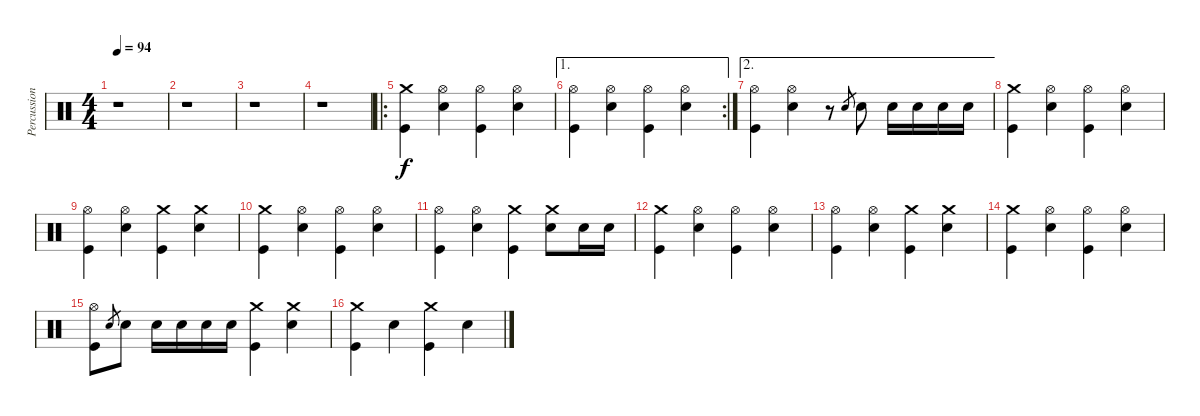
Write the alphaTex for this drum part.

\track ("Percussion" "Percussion") {instrument percussion}
\staff {score}
\articulation defaults
\ts (4 4)
\tempo 94
\clef neutral
\ks c
r.1{dy f} |
r.1 |
r.1 |
r.1 |
\ro
("Crash medium (hit)" "Kick (hit)").4 ("Hi-Hat (open)" "Snare (hit) 2").4 ("Hi-Hat (open)" "Kick (hit)").4 ("Hi-Hat (open)" "Snare (hit) 2").4 |
\ae 1
\rc 2
("Hi-Hat (open)" "Kick (hit)").4 ("Hi-Hat (open)" "Snare (hit) 2").4 ("Hi-Hat (open)" "Kick (hit)").4 ("Hi-Hat (open)" "Snare (hit) 2").4 |
\ae 2
("Hi-Hat (open)" "Kick (hit)").4 ("Hi-Hat (open)" "Snare (hit) 2").4 r.8 "Snare (hit) 2".8{gr} "Snare (hit) 2".8 "Snare (hit) 2".16 "Snare (hit) 2".16 "Snare (hit) 2".16 "Snare (hit) 2".16 |
("Crash medium (hit)" "Kick (hit)").4 ("Hi-Hat (open)" "Snare (hit) 2").4 ("Hi-Hat (open)" "Kick (hit)").4 ("Hi-Hat (open)" "Snare (hit) 2").4 |
("Hi-Hat (open)" "Kick (hit)").4 ("Hi-Hat (open)" "Snare (hit) 2").4 ("Crash medium (hit)" "Kick (hit)").4 ("Crash medium (hit)" "Snare (hit) 2").4 |
("Crash medium (hit)" "Kick (hit)").4 ("Hi-Hat (open)" "Snare (hit) 2").4 ("Hi-Hat (open)" "Kick (hit)").4 ("Hi-Hat (open)" "Snare (hit) 2").4 |
("Hi-Hat (open)" "Kick (hit)").4 ("Hi-Hat (open)" "Snare (hit) 2").4 ("Crash medium (hit)" "Kick (hit)").4 ("Crash medium (hit)" "Snare (hit) 2").8 "Snare (hit) 2".16 "Snare (hit) 2".16 |
("Crash medium (hit)" "Kick (hit)").4 ("Hi-Hat (open)" "Snare (hit) 2").4 ("Hi-Hat (open)" "Kick (hit)").4 ("Hi-Hat (open)" "Snare (hit) 2").4 |
("Hi-Hat (open)" "Kick (hit)").4 ("Hi-Hat (open)" "Snare (hit) 2").4 ("Crash medium (hit)" "Kick (hit)").4 ("Crash medium (hit)" "Snare (hit) 2").4 |
("Crash medium (hit)" "Kick (hit)").4 ("Hi-Hat (open)" "Snare (hit) 2").4 ("Hi-Hat (open)" "Kick (hit)").4 ("Hi-Hat (open)" "Snare (hit) 2").4 |
("Hi-Hat (open)" "Kick (hit)").8 "Snare (hit) 2".8{gr} "Snare (hit) 2".8 "Snare (hit) 2".16 "Snare (hit) 2".16 "Snare (hit) 2".16 "Snare (hit) 2".16 ("Crash medium (hit)" "Kick (hit)").4 ("Crash medium (hit)" "Snare (hit) 2").4 |
("Crash medium (hit)" "Kick (hit)").4 "Snare (hit) 2".4 ("Crash medium (hit)" "Kick (hit)").4 "Snare (hit) 2".4
